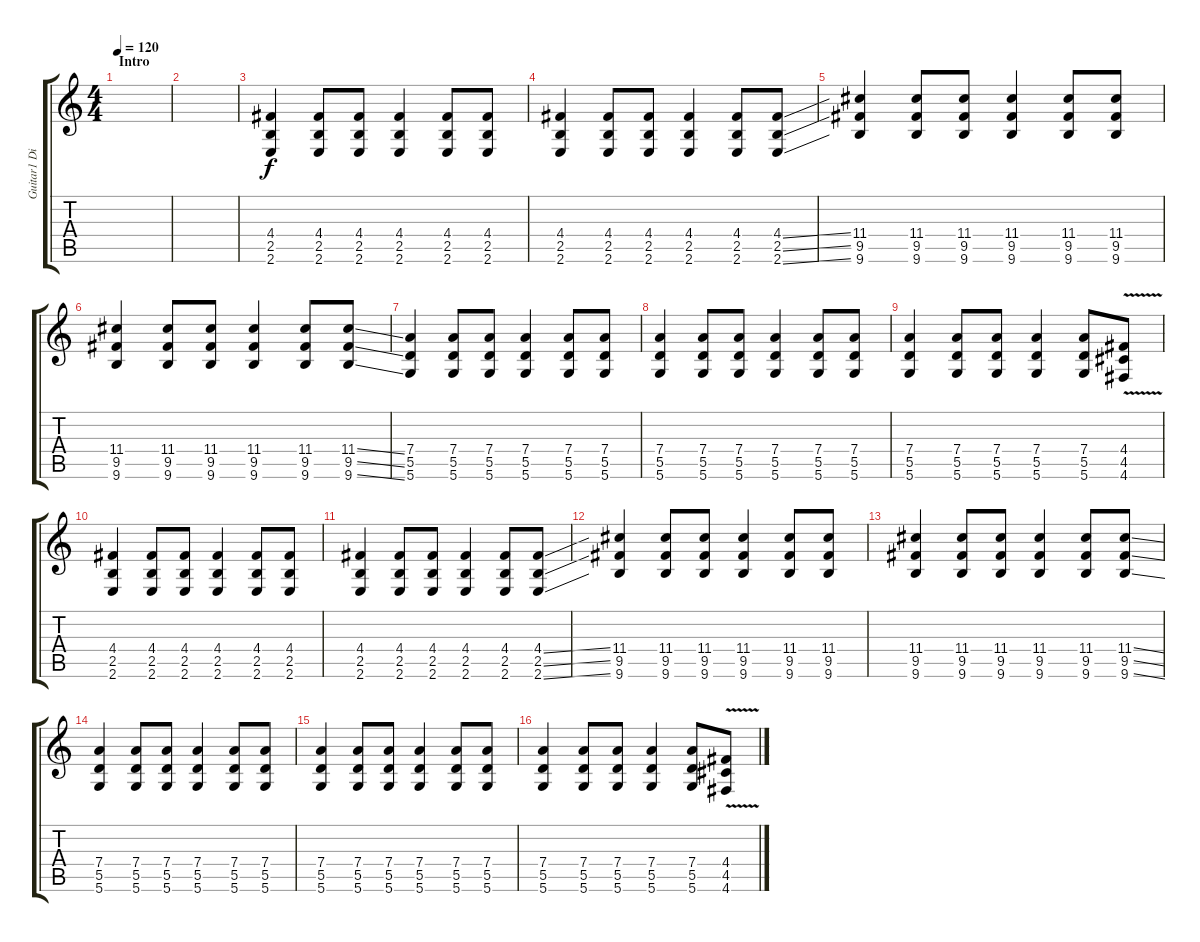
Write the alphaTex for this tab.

\track ("Guitar1 Dist" "Guitar1 Di") {instrument overdrivenguitar}
\staff {score tabs}
\tuning (E4 B3 G3 D3 A2 D2) {hide}
\ts (4 4)
\section ("" "Intro")
\tempo 120
\clef g2
\ks c
|
|
(4.4 2.5 2.6).4 (4.4 2.5 2.6).8 (4.4 2.5 2.6).8 (4.4 2.5 2.6).4 (4.4 2.5 2.6).8 (4.4 2.5 2.6).8 |
(4.4 2.5 2.6).4 (4.4 2.5 2.6).8 (4.4 2.5 2.6).8 (4.4 2.5 2.6).4 (4.4 2.5 2.6).8 (4.4{ss} 2.5{ss} 2.6{ss}).8 |
(11.4 9.5 9.6).4 (11.4 9.5 9.6).8 (11.4 9.5 9.6).8 (11.4 9.5 9.6).4 (11.4 9.5 9.6).8 (11.4 9.5 9.6).8 |
(11.4 9.5 9.6).4 (11.4 9.5 9.6).8 (11.4 9.5 9.6).8 (11.4 9.5 9.6).4 (11.4 9.5 9.6).8 (11.4{ss} 9.5{ss} 9.6{ss}).8 |
(7.4 5.5 5.6).4 (7.4 5.5 5.6).8 (7.4 5.5 5.6).8 (7.4 5.5 5.6).4 (7.4 5.5 5.6).8 (7.4 5.5 5.6).8 |
(7.4 5.5 5.6).4 (7.4 5.5 5.6).8 (7.4 5.5 5.6).8 (7.4 5.5 5.6).4 (7.4 5.5 5.6).8 (7.4 5.5 5.6).8 |
(7.4 5.5 5.6).4 (7.4 5.5 5.6).8 (7.4 5.5 5.6).8 (7.4 5.5 5.6).4 (7.4 5.5 5.6).8 (4.4 4.5{v} 4.6).8 |
(4.4 2.5 2.6).4 (4.4 2.5 2.6).8 (4.4 2.5 2.6).8 (4.4 2.5 2.6).4 (4.4 2.5 2.6).8 (4.4 2.5 2.6).8 |
(4.4 2.5 2.6).4 (4.4 2.5 2.6).8 (4.4 2.5 2.6).8 (4.4 2.5 2.6).4 (4.4 2.5 2.6).8 (4.4{ss} 2.5{ss} 2.6{ss}).8 |
(11.4 9.5 9.6).4 (11.4 9.5 9.6).8 (11.4 9.5 9.6).8 (11.4 9.5 9.6).4 (11.4 9.5 9.6).8 (11.4 9.5 9.6).8 |
(11.4 9.5 9.6).4 (11.4 9.5 9.6).8 (11.4 9.5 9.6).8 (11.4 9.5 9.6).4 (11.4 9.5 9.6).8 (11.4{ss} 9.5{ss} 9.6{ss}).8 |
(7.4 5.5 5.6).4 (7.4 5.5 5.6).8 (7.4 5.5 5.6).8 (7.4 5.5 5.6).4 (7.4 5.5 5.6).8 (7.4 5.5 5.6).8 |
(7.4 5.5 5.6).4 (7.4 5.5 5.6).8 (7.4 5.5 5.6).8 (7.4 5.5 5.6).4 (7.4 5.5 5.6).8 (7.4 5.5 5.6).8 |
(7.4 5.5 5.6).4 (7.4 5.5 5.6).8 (7.4 5.5 5.6).8 (7.4 5.5 5.6).4 (7.4 5.5 5.6).8 (4.4 4.5{v} 4.6).8
